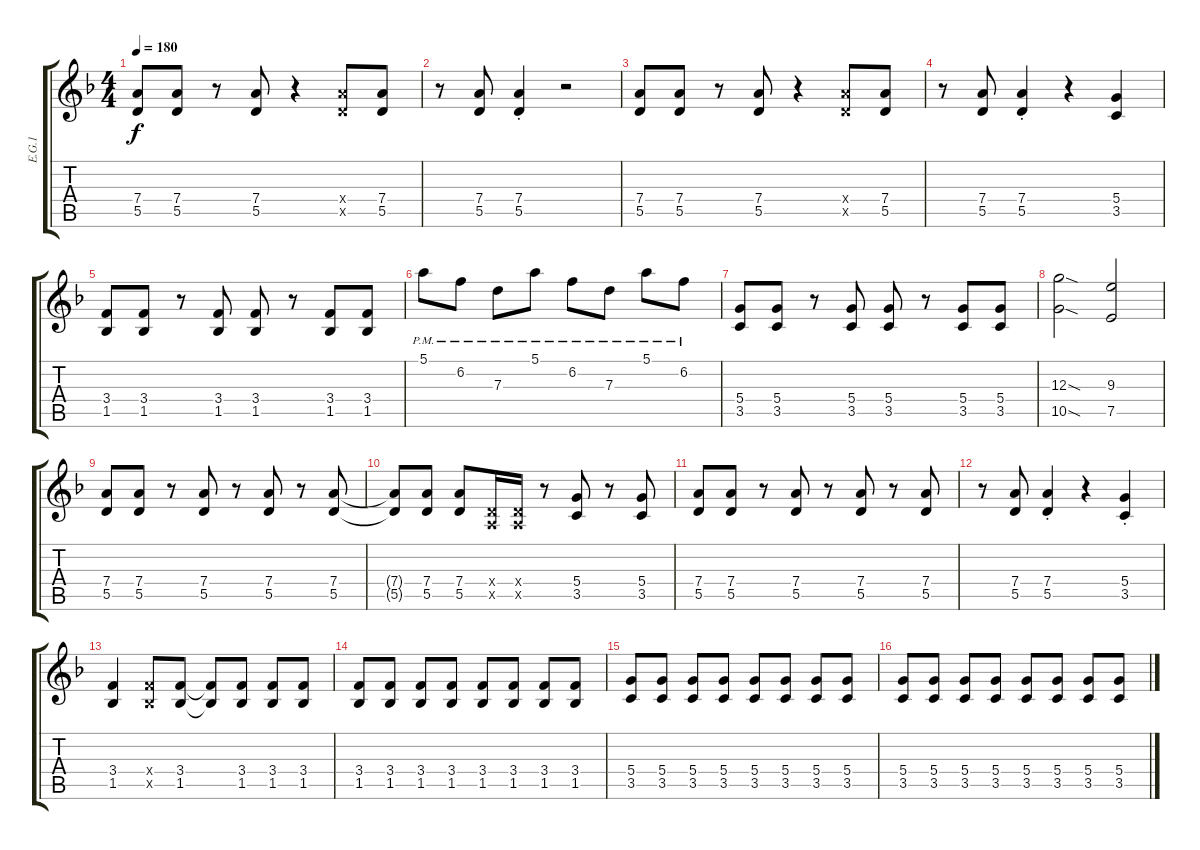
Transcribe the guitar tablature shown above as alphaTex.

\track ("E.G.1" "E.G.1") {instrument distortionguitar}
\staff {score tabs}
\tuning (E4 B3 G3 D3 A2 E2) {hide}
\ts (4 4)
\tempo 180
\clef g2
\ks f
(7.4 5.5).8{dy f} (7.4 5.5).8 r.8 (7.4 5.5).8 r.4 (7.4{x} 5.5{x}).8 (7.4 5.5).8 |
r.8 (7.4 5.5).8 (7.4{st} 5.5{st}).4 r.2 |
(7.4 5.5).8 (7.4 5.5).8 r.8 (7.4 5.5).8 r.4 (7.4{x} 5.5{x}).8 (7.4 5.5).8 |
r.8 (7.4 5.5).8 (7.4{st} 5.5{st}).4 r.4 (5.4 3.5).4 |
(3.4 1.5).8 (3.4 1.5).8 r.8 (3.4 1.5).8 (3.4 1.5).8 r.8 (3.4 1.5).8 (3.4 1.5).8 |
5.1{pm}.8 6.2{pm}.8 7.3{pm}.8 5.1{pm}.8 6.2{pm}.8 7.3{pm}.8 5.1{pm}.8 6.2{pm}.8 |
(5.4 3.5).8 (5.4 3.5).8 r.8 (5.4 3.5).8 (5.4 3.5).8 r.8 (5.4 3.5).8 (5.4 3.5).8 |
(12.3{sod} 10.5{sod}).2 (9.3 7.5).2 |
(7.4 5.5).8 (7.4 5.5).8 r.8 (7.4 5.5).8 r.8 (7.4 5.5).8 r.8 (7.4 5.5).8 |
(7.4{t} 5.5{t}).8 (7.4 5.5).8 (7.4 5.5).8 (0.4{x} 0.5{x}).16 (0.4{x} 0.5{x}).16 r.8 (5.4 3.5).8 r.8 (5.4 3.5).8 |
(7.4 5.5).8 (7.4 5.5).8 r.8 (7.4 5.5).8 r.8 (7.4 5.5).8 r.8 (7.4 5.5).8 |
r.8 (7.4 5.5).8 (7.4{st} 5.5{st}).4 r.4 (5.4{st} 3.5{st}).4 |
(3.4 1.5).4 (3.4{x} 1.5{x}).8 (3.4 1.5).8 (3.4{t} 1.5{t}).8 (3.4 1.5).8 (3.4 1.5).8 (3.4 1.5).8 |
(3.4 1.5).8 (3.4 1.5).8 (3.4 1.5).8 (3.4 1.5).8 (3.4 1.5).8 (3.4 1.5).8 (3.4 1.5).8 (3.4 1.5).8 |
(5.4 3.5).8 (5.4 3.5).8 (5.4 3.5).8 (5.4 3.5).8 (5.4 3.5).8 (5.4 3.5).8 (5.4 3.5).8 (5.4 3.5).8 |
(5.4 3.5).8 (5.4 3.5).8 (5.4 3.5).8 (5.4 3.5).8 (5.4 3.5).8 (5.4 3.5).8 (5.4 3.5).8 (5.4 3.5).8
